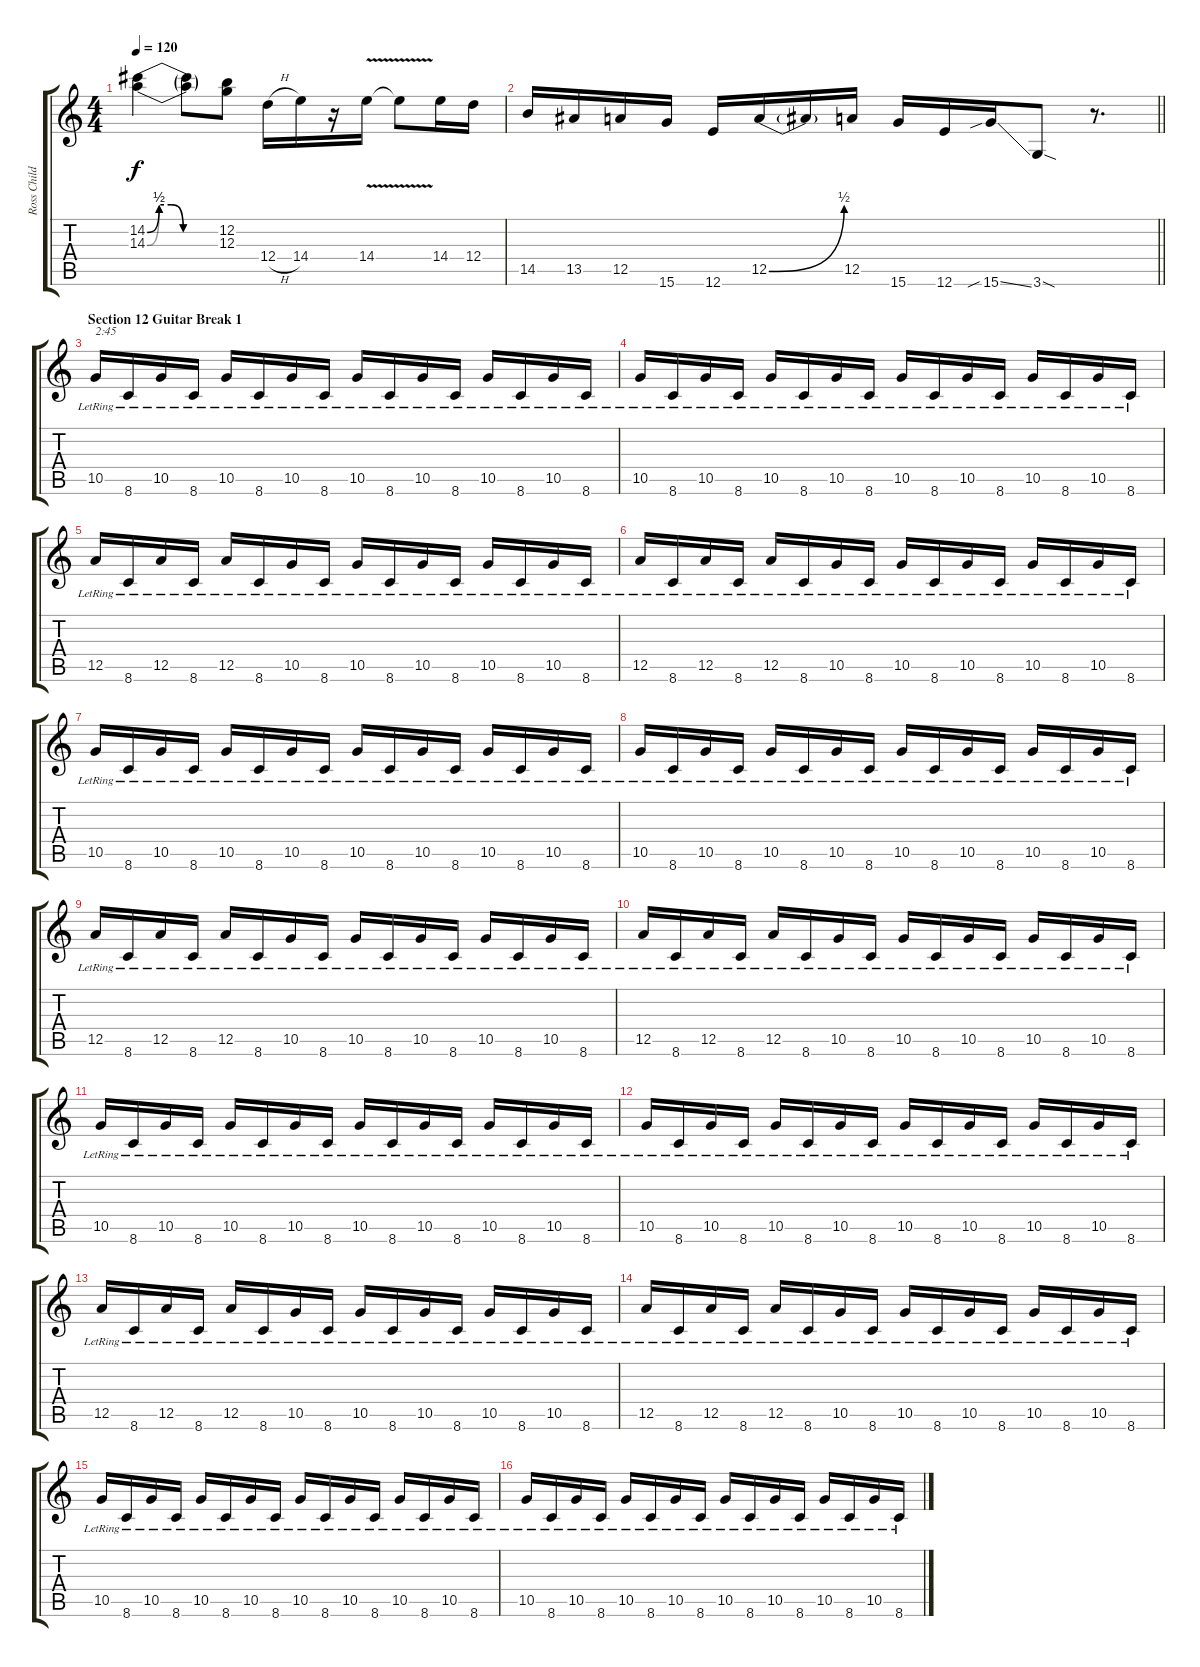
\track ("Ross Childress" "Ross Child") {instrument overdrivenguitar}
\staff {score tabs}
\tuning (E4 B3 G3 D3 A2 E2) {hide}
\ts (4 4)
\tempo 120
\clef g2
\ks c
(14.2{be (custom 0 0 10 2 20 2 30 0 60 0)} 14.3{be (custom 0 0 10 2 20 2 30 0 60 0)}).4{dy f} (14.2{t} 14.3{t}).8 (12.2 12.3).8 12.4{h}.16 14.4.16 r.16 14.4{v}.16 14.4{t}.8 14.4.16 12.4.16 |
\barLineRight lightlight
14.5.16 13.5.16 12.5.16 15.6.16 12.6.16 12.5{be (bend 0 0 60 2)}.16 12.5{t}.16 12.5.16 15.6.16 12.6.16 15.6{sib ss}.16 3.6{sod}.8 r.8{d} |
\section ("" "Section 12 Guitar Break 1")
10.5{lr}.16{txt "2:45" volume 6} 8.6{lr}.16 10.5{lr}.16 8.6{lr}.16 10.5{lr}.16 8.6{lr}.16 10.5{lr}.16 8.6{lr}.16 10.5{lr}.16 8.6{lr}.16 10.5{lr}.16 8.6{lr}.16 10.5{lr}.16 8.6{lr}.16 10.5{lr}.16 8.6{lr}.16 |
10.5{lr}.16 8.6{lr}.16 10.5{lr}.16 8.6{lr}.16 10.5{lr}.16 8.6{lr}.16 10.5{lr}.16 8.6{lr}.16 10.5{lr}.16 8.6{lr}.16 10.5{lr}.16 8.6{lr}.16 10.5{lr}.16 8.6{lr}.16 10.5{lr}.16 8.6{lr}.16 |
12.5{lr}.16 8.6{lr}.16 12.5{lr}.16 8.6{lr}.16 12.5{lr}.16 8.6{lr}.16 10.5{lr}.16 8.6{lr}.16 10.5{lr}.16 8.6{lr}.16 10.5{lr}.16 8.6{lr}.16 10.5{lr}.16 8.6{lr}.16 10.5{lr}.16 8.6{lr}.16 |
12.5{lr}.16 8.6{lr}.16 12.5{lr}.16 8.6{lr}.16 12.5{lr}.16 8.6{lr}.16 10.5{lr}.16 8.6{lr}.16 10.5{lr}.16 8.6{lr}.16 10.5{lr}.16 8.6{lr}.16 10.5{lr}.16 8.6{lr}.16 10.5{lr}.16 8.6{lr}.16 |
10.5{lr}.16 8.6{lr}.16 10.5{lr}.16 8.6{lr}.16 10.5{lr}.16 8.6{lr}.16 10.5{lr}.16 8.6{lr}.16 10.5{lr}.16 8.6{lr}.16 10.5{lr}.16 8.6{lr}.16 10.5{lr}.16 8.6{lr}.16 10.5{lr}.16 8.6{lr}.16 |
10.5{lr}.16 8.6{lr}.16 10.5{lr}.16 8.6{lr}.16 10.5{lr}.16 8.6{lr}.16 10.5{lr}.16 8.6{lr}.16 10.5{lr}.16 8.6{lr}.16 10.5{lr}.16 8.6{lr}.16 10.5{lr}.16 8.6{lr}.16 10.5{lr}.16 8.6{lr}.16 |
12.5{lr}.16 8.6{lr}.16 12.5{lr}.16 8.6{lr}.16 12.5{lr}.16 8.6{lr}.16 10.5{lr}.16 8.6{lr}.16 10.5{lr}.16 8.6{lr}.16 10.5{lr}.16 8.6{lr}.16 10.5{lr}.16 8.6{lr}.16 10.5{lr}.16 8.6{lr}.16 |
12.5{lr}.16 8.6{lr}.16 12.5{lr}.16 8.6{lr}.16 12.5{lr}.16 8.6{lr}.16 10.5{lr}.16 8.6{lr}.16 10.5{lr}.16 8.6{lr}.16 10.5{lr}.16 8.6{lr}.16 10.5{lr}.16 8.6{lr}.16 10.5{lr}.16 8.6{lr}.16 |
10.5{lr}.16 8.6{lr}.16 10.5{lr}.16 8.6{lr}.16 10.5{lr}.16 8.6{lr}.16 10.5{lr}.16 8.6{lr}.16 10.5{lr}.16 8.6{lr}.16 10.5{lr}.16 8.6{lr}.16 10.5{lr}.16 8.6{lr}.16 10.5{lr}.16 8.6{lr}.16 |
10.5{lr}.16 8.6{lr}.16 10.5{lr}.16 8.6{lr}.16 10.5{lr}.16 8.6{lr}.16 10.5{lr}.16 8.6{lr}.16 10.5{lr}.16 8.6{lr}.16 10.5{lr}.16 8.6{lr}.16 10.5{lr}.16 8.6{lr}.16 10.5{lr}.16 8.6{lr}.16 |
12.5{lr}.16 8.6{lr}.16 12.5{lr}.16 8.6{lr}.16 12.5{lr}.16 8.6{lr}.16 10.5{lr}.16 8.6{lr}.16 10.5{lr}.16 8.6{lr}.16 10.5{lr}.16 8.6{lr}.16 10.5{lr}.16 8.6{lr}.16 10.5{lr}.16 8.6{lr}.16 |
12.5{lr}.16 8.6{lr}.16 12.5{lr}.16 8.6{lr}.16 12.5{lr}.16 8.6{lr}.16 10.5{lr}.16 8.6{lr}.16 10.5{lr}.16 8.6{lr}.16 10.5{lr}.16 8.6{lr}.16 10.5{lr}.16 8.6{lr}.16 10.5{lr}.16 8.6{lr}.16 |
10.5{lr}.16 8.6{lr}.16 10.5{lr}.16 8.6{lr}.16 10.5{lr}.16 8.6{lr}.16 10.5{lr}.16 8.6{lr}.16 10.5{lr}.16 8.6{lr}.16 10.5{lr}.16 8.6{lr}.16 10.5{lr}.16 8.6{lr}.16 10.5{lr}.16 8.6{lr}.16 |
10.5{lr}.16 8.6{lr}.16 10.5{lr}.16 8.6{lr}.16 10.5{lr}.16 8.6{lr}.16 10.5{lr}.16 8.6{lr}.16 10.5{lr}.16 8.6{lr}.16 10.5{lr}.16 8.6{lr}.16 10.5{lr}.16 8.6{lr}.16 10.5{lr}.16 8.6{lr}.16
